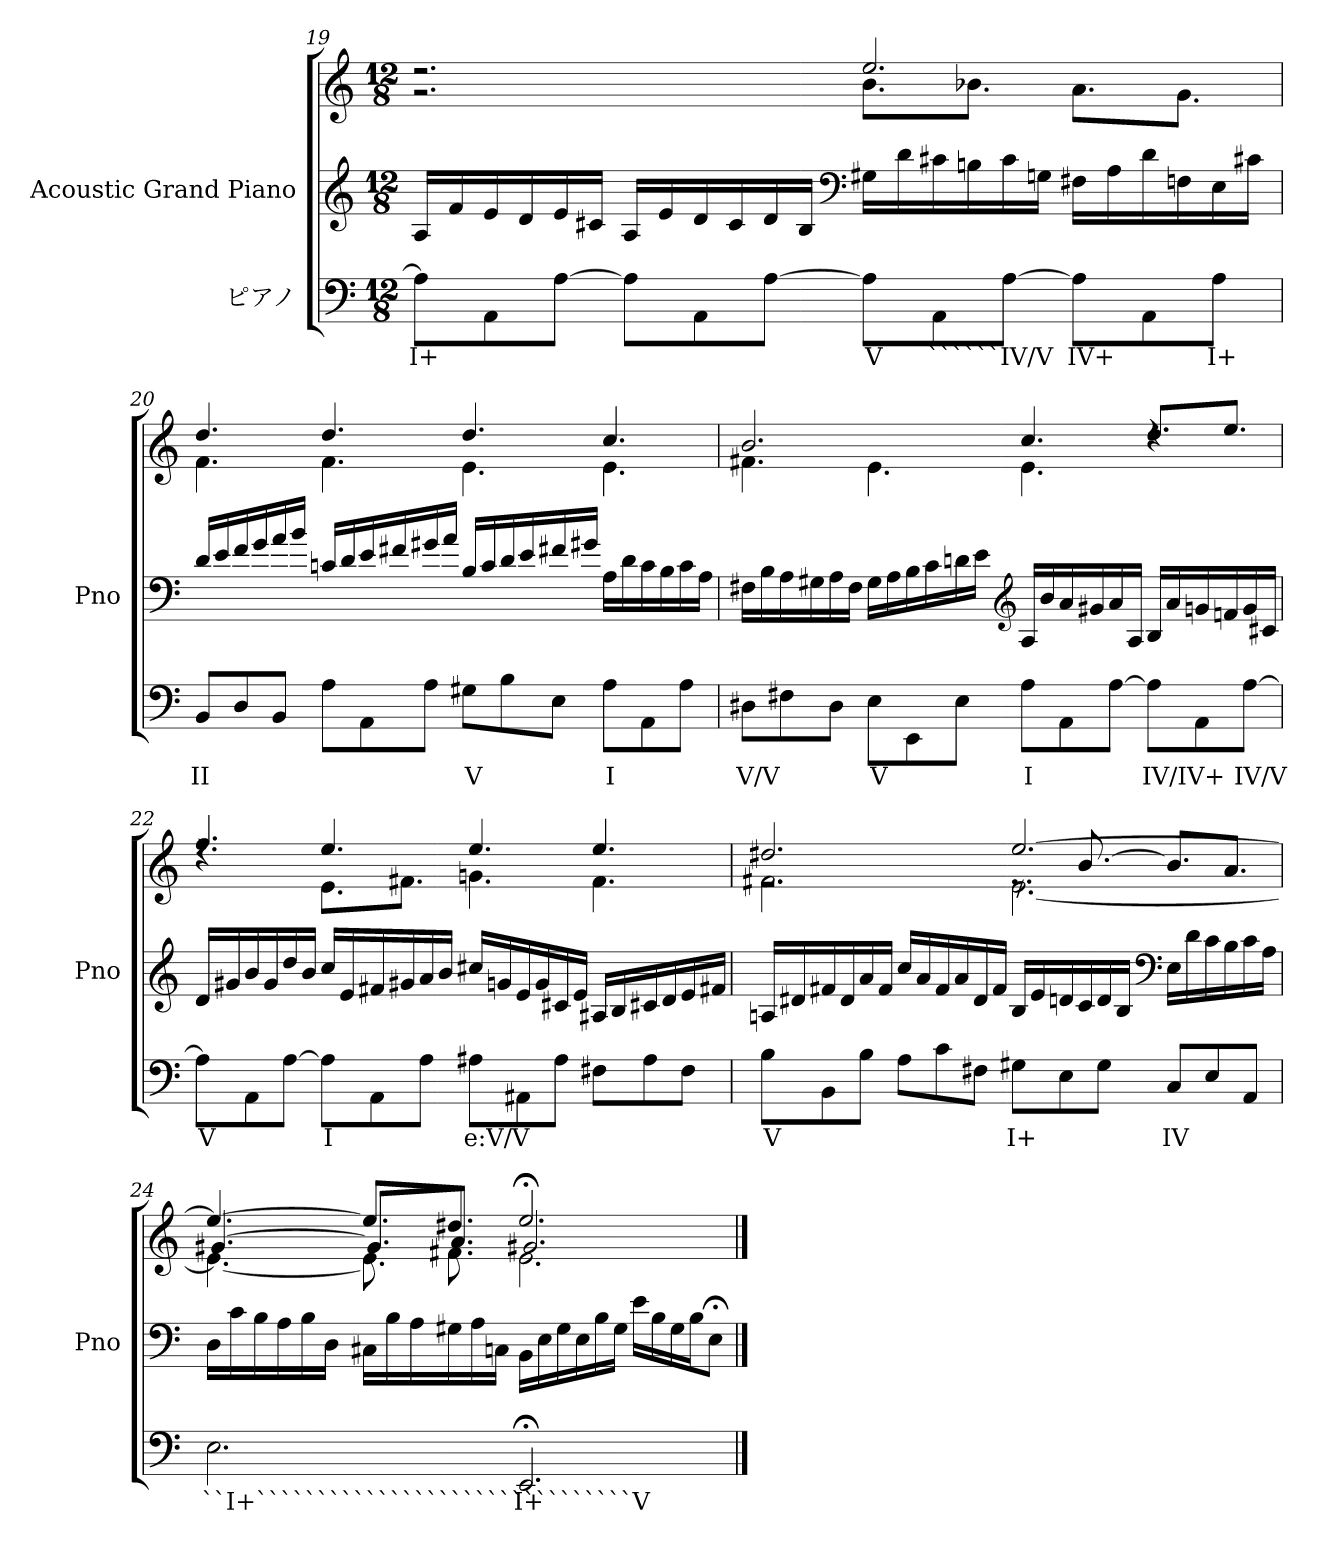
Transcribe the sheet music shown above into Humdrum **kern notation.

**kern	**text	**kern	**kern
*part2	*part2	*part1	*part1
*staff3	*staff3	*staff2	*staff1
*I"ピアノ	*	*I"Acoustic Grand Piano	*
*	*	*I'Pno	*
!!LO:LB:g=z
*clefF4	*	*clefG2	*clefG2
*k[]	*	*k[]	*k[]
*C:	*	*C:	*C:
*M12/8	*	*M12/8	*M12/8
=19	=19	=19	=19
!	!LO:LY:b	!	!
*	*	*	*^
8A\L]	I+	16A/LL	2.rg	2.rdd
.	.	16f/	.	.
8AA\	.	16e/	.	.
.	.	16d/	.	.
[8A\J	.	16e/	.	.
.	.	16c#X/JJ	.	.
8A\L]	.	16A/LL	.	.
.	.	16e/	.	.
8AA\	.	16d/	.	.
.	.	16c#/	.	.
[8A\J	.	16d/	.	.
.	.	16B/JJ	.	.
*	*	*clefF4	*	*
!	!LO:LY:b	!	!	!
8A\L]	V	16G#X\LL	2.ee/	8.b\L
.	.	16d\	.	.
!	!LO:LY:b	!	!	!
8AA\	``````IV/V	16c#X\	.	.
.	.	16Bn\	.	8.b-X\J
[8A\J	.	16c#\	.	.
.	.	16Gn\JJ	.	.
!	!LO:LY:b	!	!	!
8A\L]	IV+	16F#X\LL	.	8.a\L
.	.	16A\	.	.
8AA\	.	16d\	.	.
.	.	16Fn\	.	8.g\J
!	!LO:LY:b	!	!	!
8A\J	I+	16E\	.	.
.	.	16c#X\JJ	.	.
=20	=20	=20	=20	=20
!	!LO:LY:b	!	!	!
8BB/L	II	16d/LL	4.dd/	4.f\
.	.	16e/	.	.
8D/	.	16f/	.	.
.	.	16g/	.	.
8BB/J	.	16a/	.	.
.	.	16b/JJ	.	.
8A\L	.	16cn/LL	4.dd/	4.f\
.	.	16d/	.	.
8AA\	.	16e/	.	.
.	.	16f#X/	.	.
8A\J	.	16g#X/	.	.
.	.	16a/JJ	.	.
!	!LO:LY:b	!	!	!
8G#X\L	V	16B/LL	4.dd/	4.e\
.	.	16c/	.	.
8B\	.	16d/	.	.
.	.	16e/	.	.
8E\J	.	16f#X/	.	.
.	.	16g#X/JJ	.	.
!	!LO:LY:b	!	!	!
8A\L	I	16A\LL	4.cc/	4.e\
.	.	16d\	.	.
8AA\	.	16c\	.	.
.	.	16B\	.	.
8A\J	.	16c\	.	.
.	.	16A\JJ	.	.
!!LO:PB:g=z	!!
=21	=21	=21	=21	=21
!	!LO:LY:b	!	!	!
8D#X\L	V/V	16F#X\LL	2.b/	4.f#X\
.	.	16B\	.	.
8F#X\	.	16A\	.	.
.	.	16G#X\	.	.
8D#\J	.	16A\	.	.
.	.	16F#\JJ	.	.
!	!LO:LY:b	!	!	!
8E\L	V	16G#\LL	.	4.e\
.	.	16A\	.	.
8EE\	.	16B\	.	.
.	.	16c\	.	.
8E\J	.	16dn\	.	.
.	.	16e\JJ	.	.
*	*	*clefG2	*	*
!	!LO:LY:b	!	!	!
8A\L	I	16A/LL	4.cc/	4.e\
.	.	16b/	.	.
8AA\	.	16a/	.	.
.	.	16g#X/	.	.
[8A\J	.	16a/	.	.
.	.	16A/JJ	.	.
!	!LO:LY:b	!	!	!
8A\L]	IV/IV+	16B/LL	8.dd/L	4.rdd
.	.	16a/	.	.
8AA\	.	16gn/	.	.
.	.	16fn/	8.ee/J	.
!	!LO:LY:b	!	!	!
[8A\J	IV/V	16g/	.	.
.	.	16c#X/JJ	.	.
=22	=22	=22	=22	=22
!	!LO:LY:b	!	!	!
8A\L]	V	16d/LL	4.ff/	4.rdd
.	.	16g#X/	.	.
8AA\	.	16b/	.	.
.	.	16g#/	.	.
[8A\J	.	16dd/	.	.
.	.	16b/JJ	.	.
!	!LO:LY:b	!	!	!
8A\L]	I	16cc/LL	4.ee/	8.e\L
.	.	16e/	.	.
8AA\	.	16f#X/	.	.
.	.	16g#X/	.	8.f#X\J
8A\J	.	16a/	.	.
.	.	16b/JJ	.	.
!	!LO:LY:b	!	!	!
8A#X\L	e:V/V	16cc#X/LL	4.ee/	4.gn\
.	.	16gn/	.	.
8AA#X\	.	16e/	.	.
.	.	16g/	.	.
8A#\J	.	16c#X/	.	.
.	.	16e/JJ	.	.
8F#X\L	.	16A#X/LL	4.ee/	4.f#\
.	.	16B/	.	.
8A#\	.	16c#X/	.	.
.	.	16d/	.	.
8F#\J	.	16e/	.	.
.	.	16f#X/JJ	.	.
*	*	*	*v	*v
!!LO:LB:g=z
=23	=23	=23	=23
!	!LO:LY:b	!	!
*	*	*	*^
*	*	*	*	*^
8B\L	V	16An/LL	2.dd#X/	2.f#X\	2.re
.	.	16d#X/	.	.	.
8BB\	.	16f#X/	.	.	.
.	.	16d#/	.	.	.
8B\J	.	16a/	.	.	.
.	.	16f#/JJ	.	.	.
8A\L	.	16cc/LL	.	.	.
.	.	16a/	.	.	.
8c\	.	16f#/	.	.	.
.	.	16a/	.	.	.
8F#X\J	.	16d#/	.	.	.
.	.	16f#/JJ	.	.	.
!	!LO:LY:b	!	!	!	!
8G#X\L	I+	16B/LL	[>2.ee/	[<2.e\	8.re
.	.	16e/	.	.	.
8E\	.	16dn/	.	.	.
.	.	16c/	.	.	[8.b/
8G#\J	.	16d/	.	.	.
.	.	16B/JJ	.	.	.
*	*	*clefF4	*	*	*
!	!LO:LY:b	!	!	!	!
8C/L	IV	16E\LL	.	.	8.b/L]
.	.	16d\	.	.	.
8E/	.	16c\	.	.	.
.	.	16B\	.	.	8.a/J
8AA/J	.	16c\	.	.	.
.	.	16A\JJ	.	.	.
=24	=24	=24	=24	=24	=24
!	!LO:LY:b	!	!	!	!
2.E\	``I+```````````````````````````````V	16D\LL	4.ee/_	4.e\_	[4.g#X/
.	.	16c\	.	.	.
.	.	16B\	.	.	.
.	.	16A\	.	.	.
.	.	16B\	.	.	.
.	.	16D\JJ	.	.	.
.	.	16C#X\LL	8.ee/L]	8.e\]	8.g#/L]
.	.	16B\	.	.	.
.	.	16A\	.	.	.
.	.	16G#X\	8.dd#X/J	8.f#X\	8.a/J
.	.	16A\	.	.	.
.	.	16Cn\JJ	.	.	.
!	!LO:LY:b	!	!	!	!
2.EE;/	I+	16BB\LL	2.ee;</	2.e\	2.g#X/
.	.	16E\	.	.	.
.	.	16G#\	.	.	.
.	.	16E\	.	.	.
.	.	16B\	.	.	.
.	.	16G#\JJ	.	.	.
.	.	16e\LL	.	.	.
.	.	16B\	.	.	.
.	.	16G#\	.	.	.
.	.	16B\J	.	.	.
.	.	8E;<\J	.	.	.
*	*	*	*v	*v	*v
==	==	==	==
*-	*-	*-	*-
